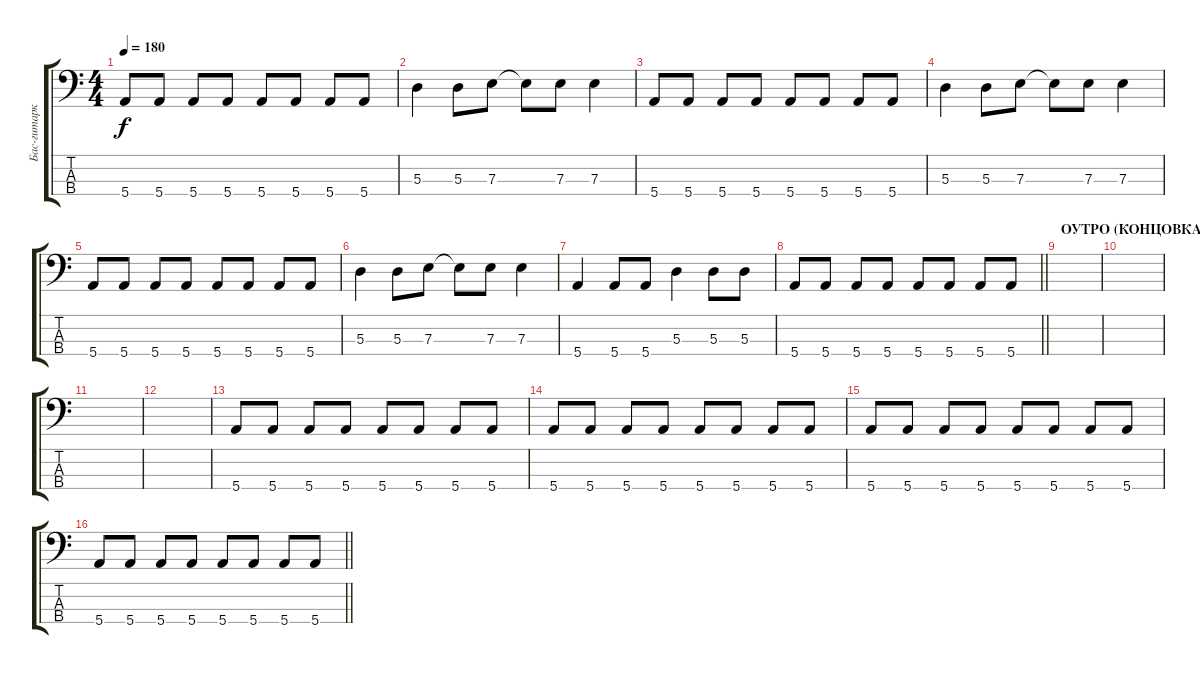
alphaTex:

\track ("Бас-гитарка - Ди Ди Рамон" "Бас-гитарк") {instrument electricbasspick}
\staff {score tabs}
\tuning (G2 D2 A1 E1) {hide}
\ts (4 4)
\tempo 180
\clef f4
\ks c
5.4.8{dy f} 5.4.8 5.4.8 5.4.8 5.4.8 5.4.8 5.4.8 5.4.8 |
5.3.4 5.3.8 7.3.8 7.3{t}.8 7.3.8 7.3.4 |
5.4.8 5.4.8 5.4.8 5.4.8 5.4.8 5.4.8 5.4.8 5.4.8 |
5.3.4 5.3.8 7.3.8 7.3{t}.8 7.3.8 7.3.4 |
5.4.8 5.4.8 5.4.8 5.4.8 5.4.8 5.4.8 5.4.8 5.4.8 |
5.3.4 5.3.8 7.3.8 7.3{t}.8 7.3.8 7.3.4 |
5.4.4 5.4.8 5.4.8 5.3.4 5.3.8 5.3.8 |
\barLineRight lightlight
5.4.8 5.4.8 5.4.8 5.4.8 5.4.8 5.4.8 5.4.8 5.4.8 |
\section ("" "ОУТРО (КОНЦОВКА)")
|
|
|
|
5.4.8 5.4.8 5.4.8 5.4.8 5.4.8 5.4.8 5.4.8 5.4.8 |
5.4.8 5.4.8 5.4.8 5.4.8 5.4.8 5.4.8 5.4.8 5.4.8 |
5.4.8 5.4.8 5.4.8 5.4.8 5.4.8 5.4.8 5.4.8 5.4.8 |
\barLineRight lightlight
5.4.8 5.4.8 5.4.8 5.4.8 5.4.8 5.4.8 5.4.8 5.4.8
